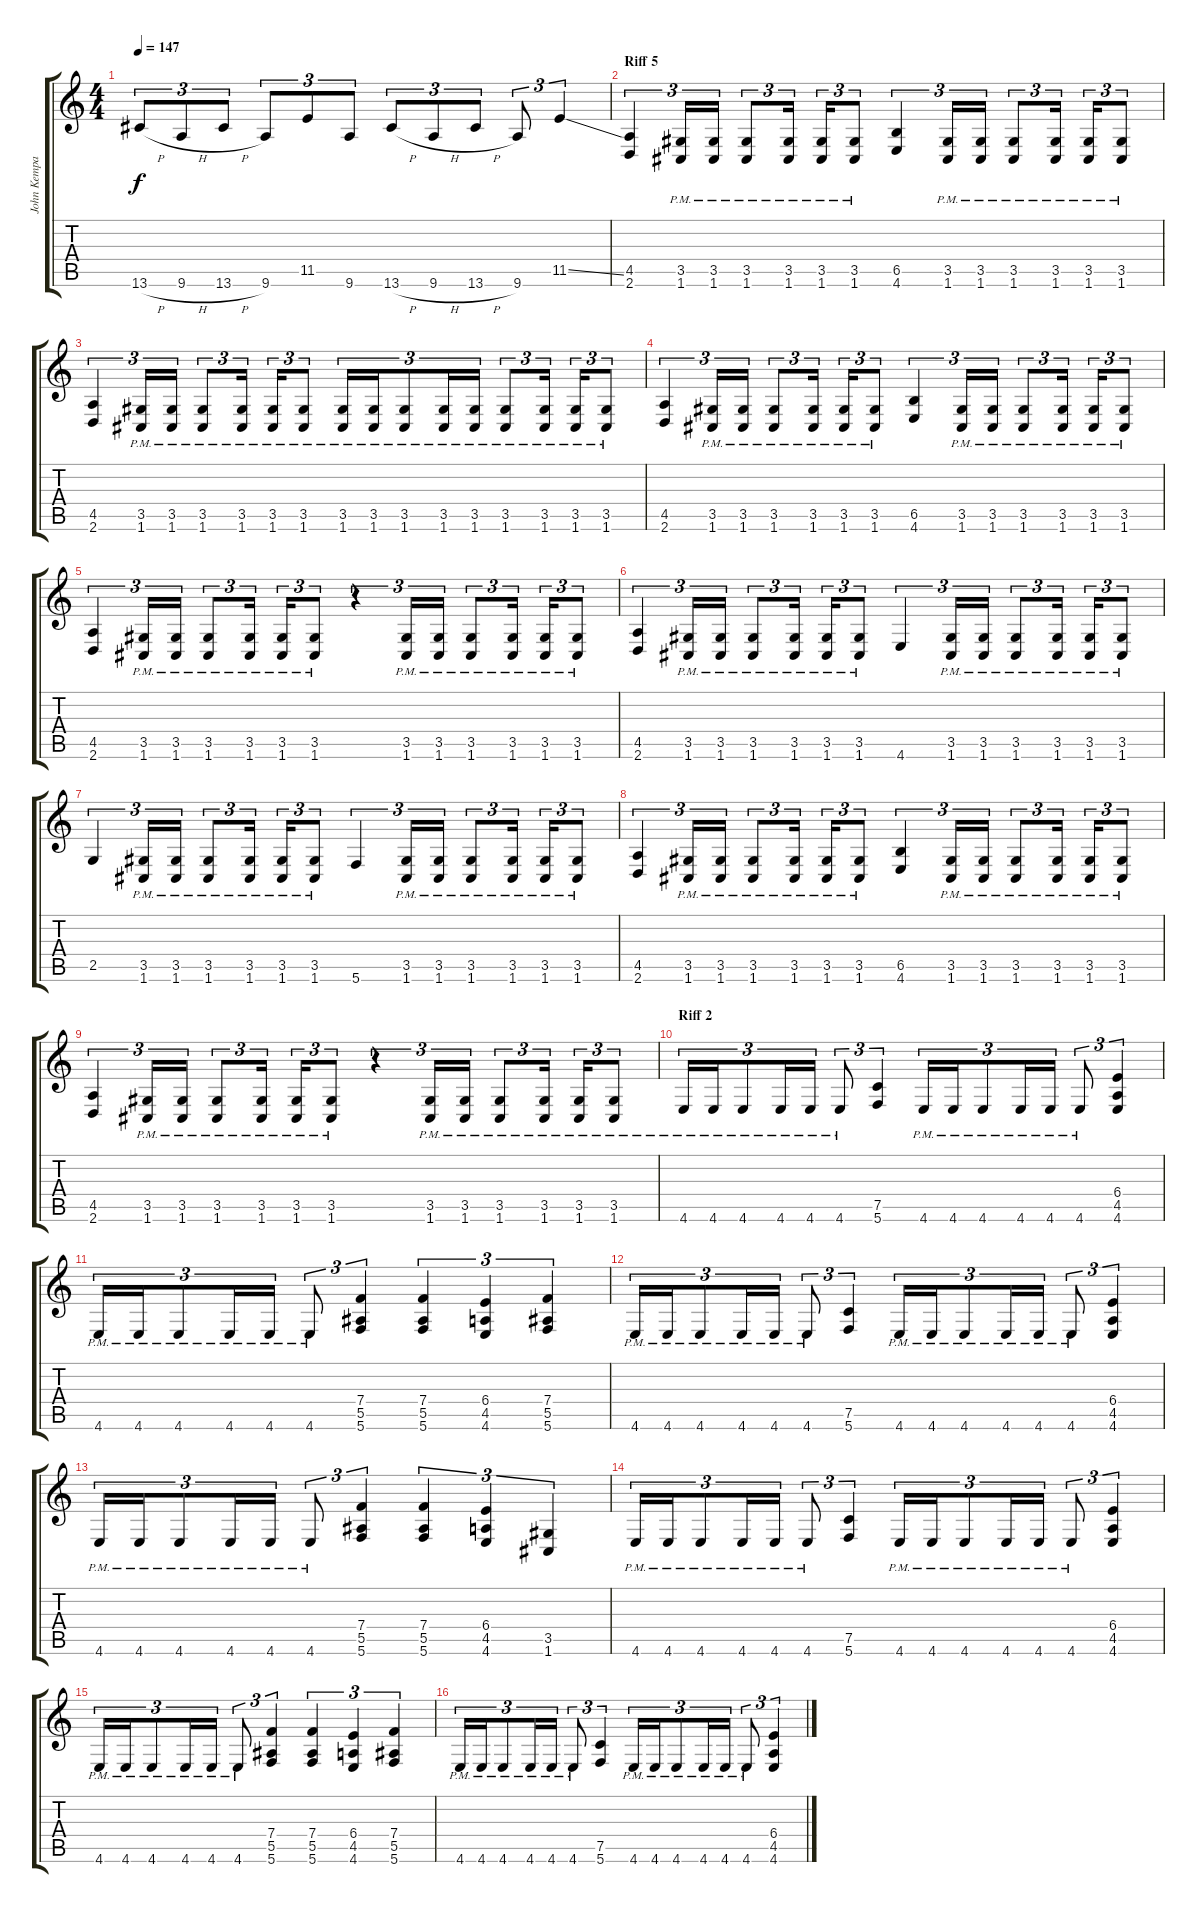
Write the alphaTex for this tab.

\track ("John Kempainen (Rhythm Guitar)" "John Kempa") {instrument distortionguitar}
\staff {score tabs}
\tuning (C4 G3 Eb3 Bb2 F2 C2) {hide}
\ts (4 4)
\tempo 147
\clef g2
\ks c
13.6{h}.8{tu (3 2) dy f} 9.6{h}.8{tu (3 2)} 13.6{h}.8{tu (3 2)} 9.6.8{tu (3 2)} 11.5.8{tu (3 2)} 9.6.8{tu (3 2)} 13.6{h}.8{tu (3 2)} 9.6{h}.8{tu (3 2)} 13.6{h}.8{tu (3 2)} 9.6.8{tu (3 2)} 11.5{ss}.4{tu (3 2)} |
\section ("" "Riff 5")
(4.5 2.6).4{tu (3 2)} (3.5{pm} 1.6{pm}).16{tu (3 2)} (3.5{pm} 1.6{pm}).16{tu (3 2)} (3.5{pm} 1.6{pm}).8{tu (3 2)} (3.5{pm} 1.6{pm}).16{tu (3 2)} (3.5{pm} 1.6{pm}).16{tu (3 2)} (3.5{pm} 1.6{pm}).8{tu (3 2)} (6.5 4.6).4{tu (3 2)} (3.5{pm} 1.6{pm}).16{tu (3 2)} (3.5{pm} 1.6{pm}).16{tu (3 2)} (3.5{pm} 1.6{pm}).8{tu (3 2)} (3.5{pm} 1.6{pm}).16{tu (3 2)} (3.5{pm} 1.6{pm}).16{tu (3 2)} (3.5{pm} 1.6{pm}).8{tu (3 2)} |
(4.5 2.6).4{tu (3 2)} (3.5{pm} 1.6{pm}).16{tu (3 2)} (3.5{pm} 1.6{pm}).16{tu (3 2)} (3.5{pm} 1.6{pm}).8{tu (3 2)} (3.5{pm} 1.6{pm}).16{tu (3 2)} (3.5{pm} 1.6{pm}).16{tu (3 2)} (3.5{pm} 1.6{pm}).8{tu (3 2)} (3.5{pm} 1.6{pm}).16{tu (3 2)} (3.5{pm} 1.6{pm}).16{tu (3 2)} (3.5{pm} 1.6{pm}).8{tu (3 2)} (3.5{pm} 1.6{pm}).16{tu (3 2)} (3.5{pm} 1.6{pm}).16{tu (3 2)} (3.5{pm} 1.6{pm}).8{tu (3 2)} (3.5{pm} 1.6{pm}).16{tu (3 2)} (3.5{pm} 1.6{pm}).16{tu (3 2)} (3.5{pm} 1.6{pm}).8{tu (3 2)} |
(4.5 2.6).4{tu (3 2)} (3.5{pm} 1.6{pm}).16{tu (3 2)} (3.5{pm} 1.6{pm}).16{tu (3 2)} (3.5{pm} 1.6{pm}).8{tu (3 2)} (3.5{pm} 1.6{pm}).16{tu (3 2)} (3.5{pm} 1.6{pm}).16{tu (3 2)} (3.5{pm} 1.6{pm}).8{tu (3 2)} (6.5 4.6).4{tu (3 2)} (3.5{pm} 1.6{pm}).16{tu (3 2)} (3.5{pm} 1.6{pm}).16{tu (3 2)} (3.5{pm} 1.6{pm}).8{tu (3 2)} (3.5{pm} 1.6{pm}).16{tu (3 2)} (3.5{pm} 1.6{pm}).16{tu (3 2)} (3.5{pm} 1.6{pm}).8{tu (3 2)} |
(4.5 2.6).4{tu (3 2)} (3.5{pm} 1.6{pm}).16{tu (3 2)} (3.5{pm} 1.6{pm}).16{tu (3 2)} (3.5{pm} 1.6{pm}).8{tu (3 2)} (3.5{pm} 1.6{pm}).16{tu (3 2)} (3.5{pm} 1.6{pm}).16{tu (3 2)} (3.5{pm} 1.6{pm}).8{tu (3 2)} r.4{tu (3 2)} (3.5{pm} 1.6{pm}).16{tu (3 2)} (3.5{pm} 1.6{pm}).16{tu (3 2)} (3.5{pm} 1.6{pm}).8{tu (3 2)} (3.5{pm} 1.6{pm}).16{tu (3 2)} (3.5{pm} 1.6{pm}).16{tu (3 2)} (3.5{pm} 1.6{pm}).8{tu (3 2)} |
(4.5 2.6).4{tu (3 2)} (3.5{pm} 1.6{pm}).16{tu (3 2)} (3.5{pm} 1.6{pm}).16{tu (3 2)} (3.5{pm} 1.6{pm}).8{tu (3 2)} (3.5{pm} 1.6{pm}).16{tu (3 2)} (3.5{pm} 1.6{pm}).16{tu (3 2)} (3.5{pm} 1.6{pm}).8{tu (3 2)} 4.6.4{tu (3 2)} (3.5{pm} 1.6{pm}).16{tu (3 2)} (3.5{pm} 1.6{pm}).16{tu (3 2)} (3.5{pm} 1.6{pm}).8{tu (3 2)} (3.5{pm} 1.6{pm}).16{tu (3 2)} (3.5{pm} 1.6{pm}).16{tu (3 2)} (3.5{pm} 1.6{pm}).8{tu (3 2)} |
2.5.4{tu (3 2)} (3.5{pm} 1.6{pm}).16{tu (3 2)} (3.5{pm} 1.6{pm}).16{tu (3 2)} (3.5{pm} 1.6{pm}).8{tu (3 2)} (3.5{pm} 1.6{pm}).16{tu (3 2)} (3.5{pm} 1.6{pm}).16{tu (3 2)} (3.5{pm} 1.6{pm}).8{tu (3 2)} 5.6.4{tu (3 2)} (3.5{pm} 1.6{pm}).16{tu (3 2)} (3.5{pm} 1.6{pm}).16{tu (3 2)} (3.5{pm} 1.6{pm}).8{tu (3 2)} (3.5{pm} 1.6{pm}).16{tu (3 2)} (3.5{pm} 1.6{pm}).16{tu (3 2)} (3.5{pm} 1.6{pm}).8{tu (3 2)} |
(4.5 2.6).4{tu (3 2)} (3.5{pm} 1.6{pm}).16{tu (3 2)} (3.5{pm} 1.6{pm}).16{tu (3 2)} (3.5{pm} 1.6{pm}).8{tu (3 2)} (3.5{pm} 1.6{pm}).16{tu (3 2)} (3.5{pm} 1.6{pm}).16{tu (3 2)} (3.5{pm} 1.6{pm}).8{tu (3 2)} (6.5 4.6).4{tu (3 2)} (3.5{pm} 1.6{pm}).16{tu (3 2)} (3.5{pm} 1.6{pm}).16{tu (3 2)} (3.5{pm} 1.6{pm}).8{tu (3 2)} (3.5{pm} 1.6{pm}).16{tu (3 2)} (3.5{pm} 1.6{pm}).16{tu (3 2)} (3.5{pm} 1.6{pm}).8{tu (3 2)} |
(4.5 2.6).4{tu (3 2)} (3.5{pm} 1.6{pm}).16{tu (3 2)} (3.5{pm} 1.6{pm}).16{tu (3 2)} (3.5{pm} 1.6{pm}).8{tu (3 2)} (3.5{pm} 1.6{pm}).16{tu (3 2)} (3.5{pm} 1.6{pm}).16{tu (3 2)} (3.5{pm} 1.6{pm}).8{tu (3 2)} r.4{tu (3 2)} (3.5{pm} 1.6{pm}).16{tu (3 2)} (3.5{pm} 1.6{pm}).16{tu (3 2)} (3.5{pm} 1.6{pm}).8{tu (3 2)} (3.5{pm} 1.6{pm}).16{tu (3 2)} (3.5{pm} 1.6{pm}).16{tu (3 2)} (3.5{pm} 1.6{pm}).8{tu (3 2)} |
\section ("" "Riff 2")
4.6{pm}.16{tu (3 2)} 4.6{pm}.16{tu (3 2)} 4.6{pm}.8{tu (3 2)} 4.6{pm}.16{tu (3 2)} 4.6{pm}.16{tu (3 2)} 4.6{pm}.8{tu (3 2)} (7.5 5.6).4{tu (3 2)} 4.6{pm}.16{tu (3 2)} 4.6{pm}.16{tu (3 2)} 4.6{pm}.8{tu (3 2)} 4.6{pm}.16{tu (3 2)} 4.6{pm}.16{tu (3 2)} 4.6{pm}.8{tu (3 2)} (6.4 4.5 4.6).4{tu (3 2)} |
4.6{pm}.16{tu (3 2)} 4.6{pm}.16{tu (3 2)} 4.6{pm}.8{tu (3 2)} 4.6{pm}.16{tu (3 2)} 4.6{pm}.16{tu (3 2)} 4.6{pm}.8{tu (3 2)} (7.4 5.5 5.6).4{tu (3 2)} (7.4 5.5 5.6).4{tu (3 2)} (6.4 4.5 4.6).4{tu (3 2)} (7.4 5.5 5.6).4{tu (3 2)} |
4.6{pm}.16{tu (3 2)} 4.6{pm}.16{tu (3 2)} 4.6{pm}.8{tu (3 2)} 4.6{pm}.16{tu (3 2)} 4.6{pm}.16{tu (3 2)} 4.6{pm}.8{tu (3 2)} (7.5 5.6).4{tu (3 2)} 4.6{pm}.16{tu (3 2)} 4.6{pm}.16{tu (3 2)} 4.6{pm}.8{tu (3 2)} 4.6{pm}.16{tu (3 2)} 4.6{pm}.16{tu (3 2)} 4.6{pm}.8{tu (3 2)} (6.4 4.5 4.6).4{tu (3 2)} |
4.6{pm}.16{tu (3 2)} 4.6{pm}.16{tu (3 2)} 4.6{pm}.8{tu (3 2)} 4.6{pm}.16{tu (3 2)} 4.6{pm}.16{tu (3 2)} 4.6{pm}.8{tu (3 2)} (7.4 5.5 5.6).4{tu (3 2)} (7.4 5.5 5.6).4{tu (3 2)} (6.4 4.5 4.6).4{tu (3 2)} (3.5 1.6).4{tu (3 2)} |
4.6{pm}.16{tu (3 2)} 4.6{pm}.16{tu (3 2)} 4.6{pm}.8{tu (3 2)} 4.6{pm}.16{tu (3 2)} 4.6{pm}.16{tu (3 2)} 4.6{pm}.8{tu (3 2)} (7.5 5.6).4{tu (3 2)} 4.6{pm}.16{tu (3 2)} 4.6{pm}.16{tu (3 2)} 4.6{pm}.8{tu (3 2)} 4.6{pm}.16{tu (3 2)} 4.6{pm}.16{tu (3 2)} 4.6{pm}.8{tu (3 2)} (6.4 4.5 4.6).4{tu (3 2)} |
4.6{pm}.16{tu (3 2)} 4.6{pm}.16{tu (3 2)} 4.6{pm}.8{tu (3 2)} 4.6{pm}.16{tu (3 2)} 4.6{pm}.16{tu (3 2)} 4.6{pm}.8{tu (3 2)} (7.4 5.5 5.6).4{tu (3 2)} (7.4 5.5 5.6).4{tu (3 2)} (6.4 4.5 4.6).4{tu (3 2)} (7.4 5.5 5.6).4{tu (3 2)} |
4.6{pm}.16{tu (3 2)} 4.6{pm}.16{tu (3 2)} 4.6{pm}.8{tu (3 2)} 4.6{pm}.16{tu (3 2)} 4.6{pm}.16{tu (3 2)} 4.6{pm}.8{tu (3 2)} (7.5 5.6).4{tu (3 2)} 4.6{pm}.16{tu (3 2)} 4.6{pm}.16{tu (3 2)} 4.6{pm}.8{tu (3 2)} 4.6{pm}.16{tu (3 2)} 4.6{pm}.16{tu (3 2)} 4.6{pm}.8{tu (3 2)} (6.4 4.5 4.6).4{tu (3 2)}
